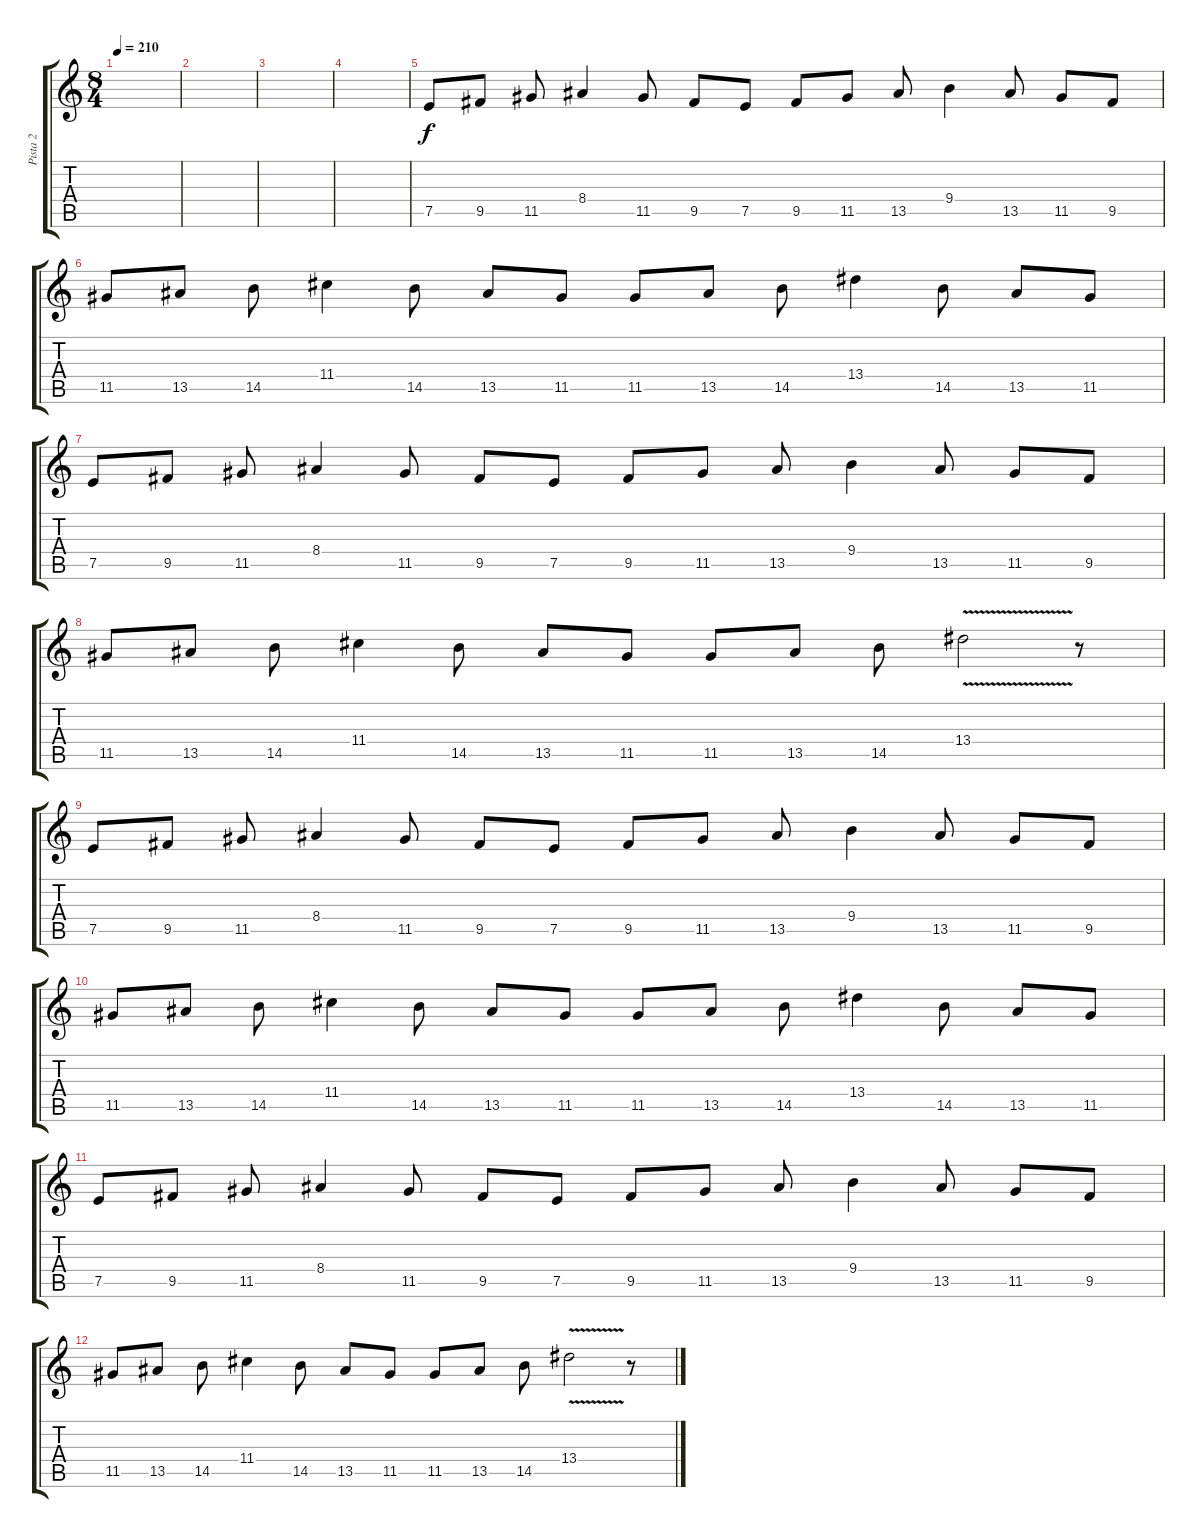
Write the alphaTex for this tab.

\track ("Pista 2" "Pista 2") {instrument overdrivenguitar}
\staff {score tabs}
\tuning (E4 B3 G3 D3 A2 E2) {hide}
\ts (8 4)
\tempo 210
\clef g2
\ks c
|
|
|
|
7.5.8 9.5.8 11.5.8 8.4.4 11.5.8 9.5.8 7.5.8 9.5.8 11.5.8 13.5.8 9.4.4 13.5.8 11.5.8 9.5.8 |
11.5.8 13.5.8 14.5.8 11.4.4 14.5.8 13.5.8 11.5.8 11.5.8 13.5.8 14.5.8 13.4.4 14.5.8 13.5.8 11.5.8 |
7.5.8 9.5.8 11.5.8 8.4.4 11.5.8 9.5.8 7.5.8 9.5.8 11.5.8 13.5.8 9.4.4 13.5.8 11.5.8 9.5.8 |
11.5.8 13.5.8 14.5.8 11.4.4 14.5.8 13.5.8 11.5.8 11.5.8 13.5.8 14.5.8 13.4{v}.2 r.8 |
7.5.8 9.5.8 11.5.8 8.4.4 11.5.8 9.5.8 7.5.8 9.5.8 11.5.8 13.5.8 9.4.4 13.5.8 11.5.8 9.5.8 |
11.5.8 13.5.8 14.5.8 11.4.4 14.5.8 13.5.8 11.5.8 11.5.8 13.5.8 14.5.8 13.4.4 14.5.8 13.5.8 11.5.8 |
7.5.8 9.5.8 11.5.8 8.4.4 11.5.8 9.5.8 7.5.8 9.5.8 11.5.8 13.5.8 9.4.4 13.5.8 11.5.8 9.5.8 |
11.5.8 13.5.8 14.5.8 11.4.4 14.5.8 13.5.8 11.5.8 11.5.8 13.5.8 14.5.8 13.4{v}.2 r.8
